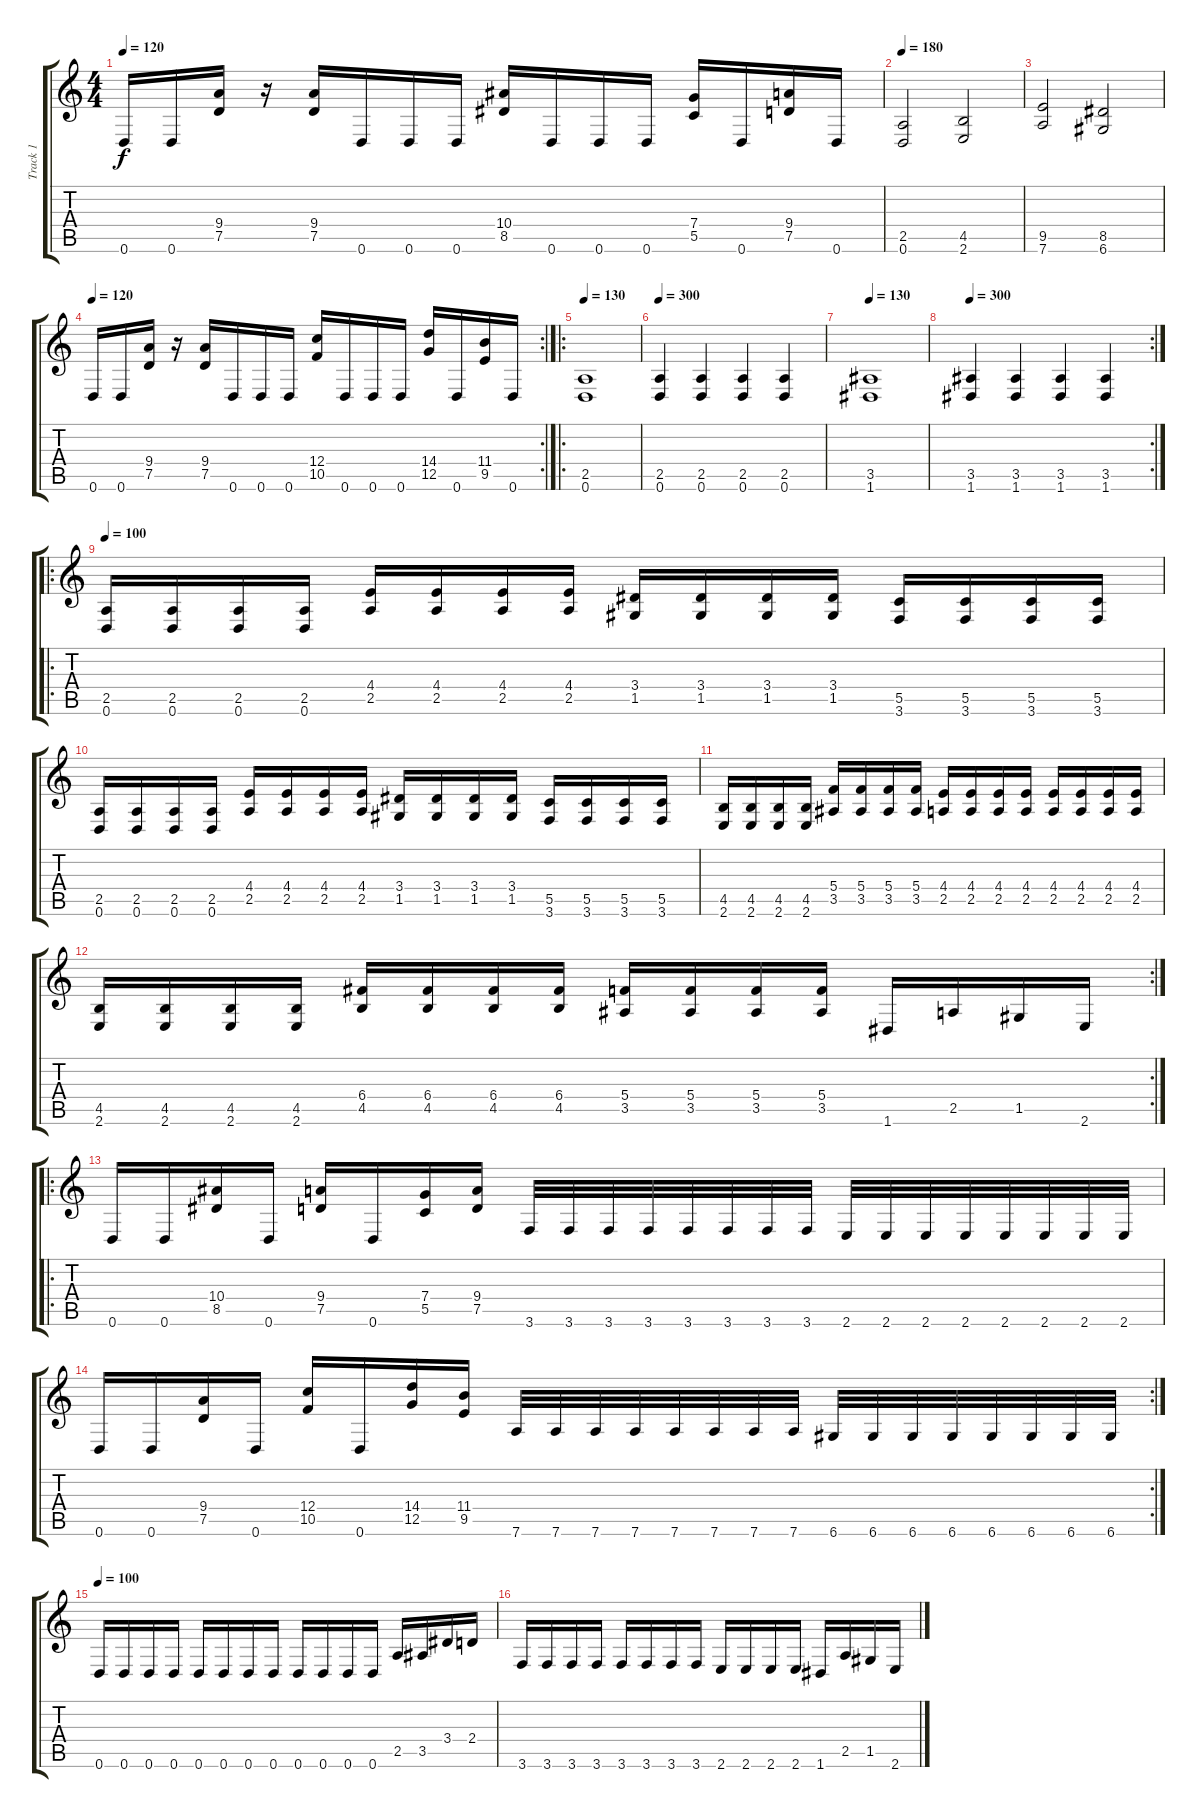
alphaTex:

\track ("Track 1" "Track 1") {instrument distortionguitar}
\staff {score tabs}
\tuning (D4 A3 F3 C3 G2 D2) {hide}
\ts (4 4)
\tempo 120
\clef g2
\ks c
0.6.16{dy f} 0.6.16 (9.4 7.5).16 r.16 (9.4 7.5).16 0.6.16 0.6.16 0.6.16 (10.4 8.5).16 0.6.16 0.6.16 0.6.16 (7.4 5.5).16 0.6.16 (9.4 7.5).16 0.6.16 |
\tempo 180
(2.5 0.6).2 (4.5 2.6).2 |
(9.5 7.6).2 (8.5 6.6).2 |
\rc 2
\tempo 120
0.6.16 0.6.16 (9.4 7.5).16 r.16 (9.4 7.5).16 0.6.16 0.6.16 0.6.16 (12.4 10.5).16 0.6.16 0.6.16 0.6.16 (14.4 12.5).16 0.6.16 (11.4 9.5).16 0.6.16 |
\ro
\tempo 130
(2.5 0.6).1 |
\tempo 300
(2.5 0.6).4 (2.5 0.6).4 (2.5 0.6).4 (2.5 0.6).4 |
\tempo 130
(3.5 1.6).1 |
\rc 2
\tempo 300
(3.5 1.6).4 (3.5 1.6).4 (3.5 1.6).4 (3.5 1.6).4 |
\ro
\tempo 100
(2.5 0.6).16 (2.5 0.6).16 (2.5 0.6).16 (2.5 0.6).16 (4.4 2.5).16 (4.4 2.5).16 (4.4 2.5).16 (4.4 2.5).16 (3.4 1.5).16 (3.4 1.5).16 (3.4 1.5).16 (3.4 1.5).16 (5.5 3.6).16 (5.5 3.6).16 (5.5 3.6).16 (5.5 3.6).16 |
(2.5 0.6).16 (2.5 0.6).16 (2.5 0.6).16 (2.5 0.6).16 (4.4 2.5).16 (4.4 2.5).16 (4.4 2.5).16 (4.4 2.5).16 (3.4 1.5).16 (3.4 1.5).16 (3.4 1.5).16 (3.4 1.5).16 (5.5 3.6).16 (5.5 3.6).16 (5.5 3.6).16 (5.5 3.6).16 |
(4.5 2.6).16 (4.5 2.6).16 (4.5 2.6).16 (4.5 2.6).16 (5.4 3.5).16 (5.4 3.5).16 (5.4 3.5).16 (5.4 3.5).16 (4.4 2.5).16 (4.4 2.5).16 (4.4 2.5).16 (4.4 2.5).16 (4.4 2.5).16 (4.4 2.5).16 (4.4 2.5).16 (4.4 2.5).16 |
\rc 2
(4.5 2.6).16 (4.5 2.6).16 (4.5 2.6).16 (4.5 2.6).16 (6.4 4.5).16 (6.4 4.5).16 (6.4 4.5).16 (6.4 4.5).16 (5.4 3.5).16 (5.4 3.5).16 (5.4 3.5).16 (5.4 3.5).16 1.6.16 2.5.16 1.5.16 2.6.16 |
\ro
0.6.16 0.6.16 (10.4 8.5).16 0.6.16 (9.4 7.5).16 0.6.16 (7.4 5.5).16 (9.4 7.5).16 3.6.32 3.6.32 3.6.32 3.6.32 3.6.32 3.6.32 3.6.32 3.6.32 2.6.32 2.6.32 2.6.32 2.6.32 2.6.32 2.6.32 2.6.32 2.6.32 |
\rc 2
0.6.16 0.6.16 (9.4 7.5).16 0.6.16 (12.4 10.5).16 0.6.16 (14.4 12.5).16 (11.4 9.5).16 7.6.32 7.6.32 7.6.32 7.6.32 7.6.32 7.6.32 7.6.32 7.6.32 6.6.32 6.6.32 6.6.32 6.6.32 6.6.32 6.6.32 6.6.32 6.6.32 |
\tempo 100
0.6.16 0.6.16 0.6.16 0.6.16 0.6.16 0.6.16 0.6.16 0.6.16 0.6.16 0.6.16 0.6.16 0.6.16 2.5.16 3.5.16 3.4.16 2.4.16 |
3.6.16 3.6.16 3.6.16 3.6.16 3.6.16 3.6.16 3.6.16 3.6.16 2.6.16 2.6.16 2.6.16 2.6.16 1.6.16 2.5.16 1.5.16 2.6.16
